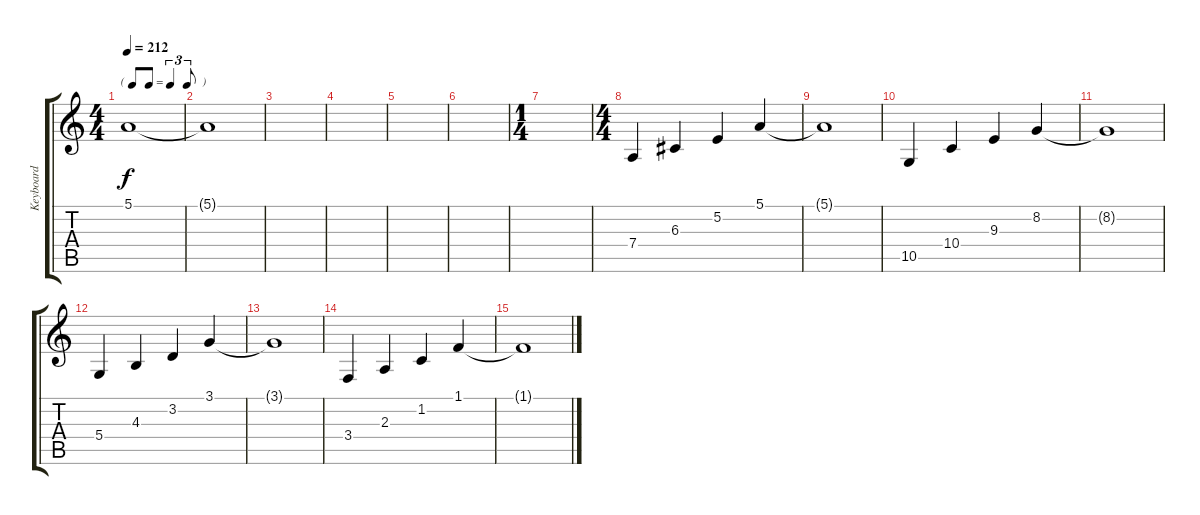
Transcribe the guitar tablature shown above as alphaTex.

\track ("Keyboard" "Keyboard") {instrument churchorgan}
\staff {score tabs}
\tuning (E4 B3 G3 D3 A2 E2) {hide}
\ts (4 4)
\tf triplet8th
\tempo 212
\clef g2
\ks c
5.1.1{dy f} |
5.1{t}.1 |
|
|
|
|
\ts (1 4)
|
\ts (4 4)
7.4.4{instrument overdrivenguitar} 6.3.4 5.2.4 5.1.4 |
5.1{t}.1 |
10.5.4 10.4.4 9.3.4 8.2.4 |
8.2{t}.1 |
5.4.4 4.3.4 3.2.4 3.1.4 |
3.1{t}.1 |
3.4.4 2.3.4 1.2.4 1.1.4 |
1.1{t}.1
